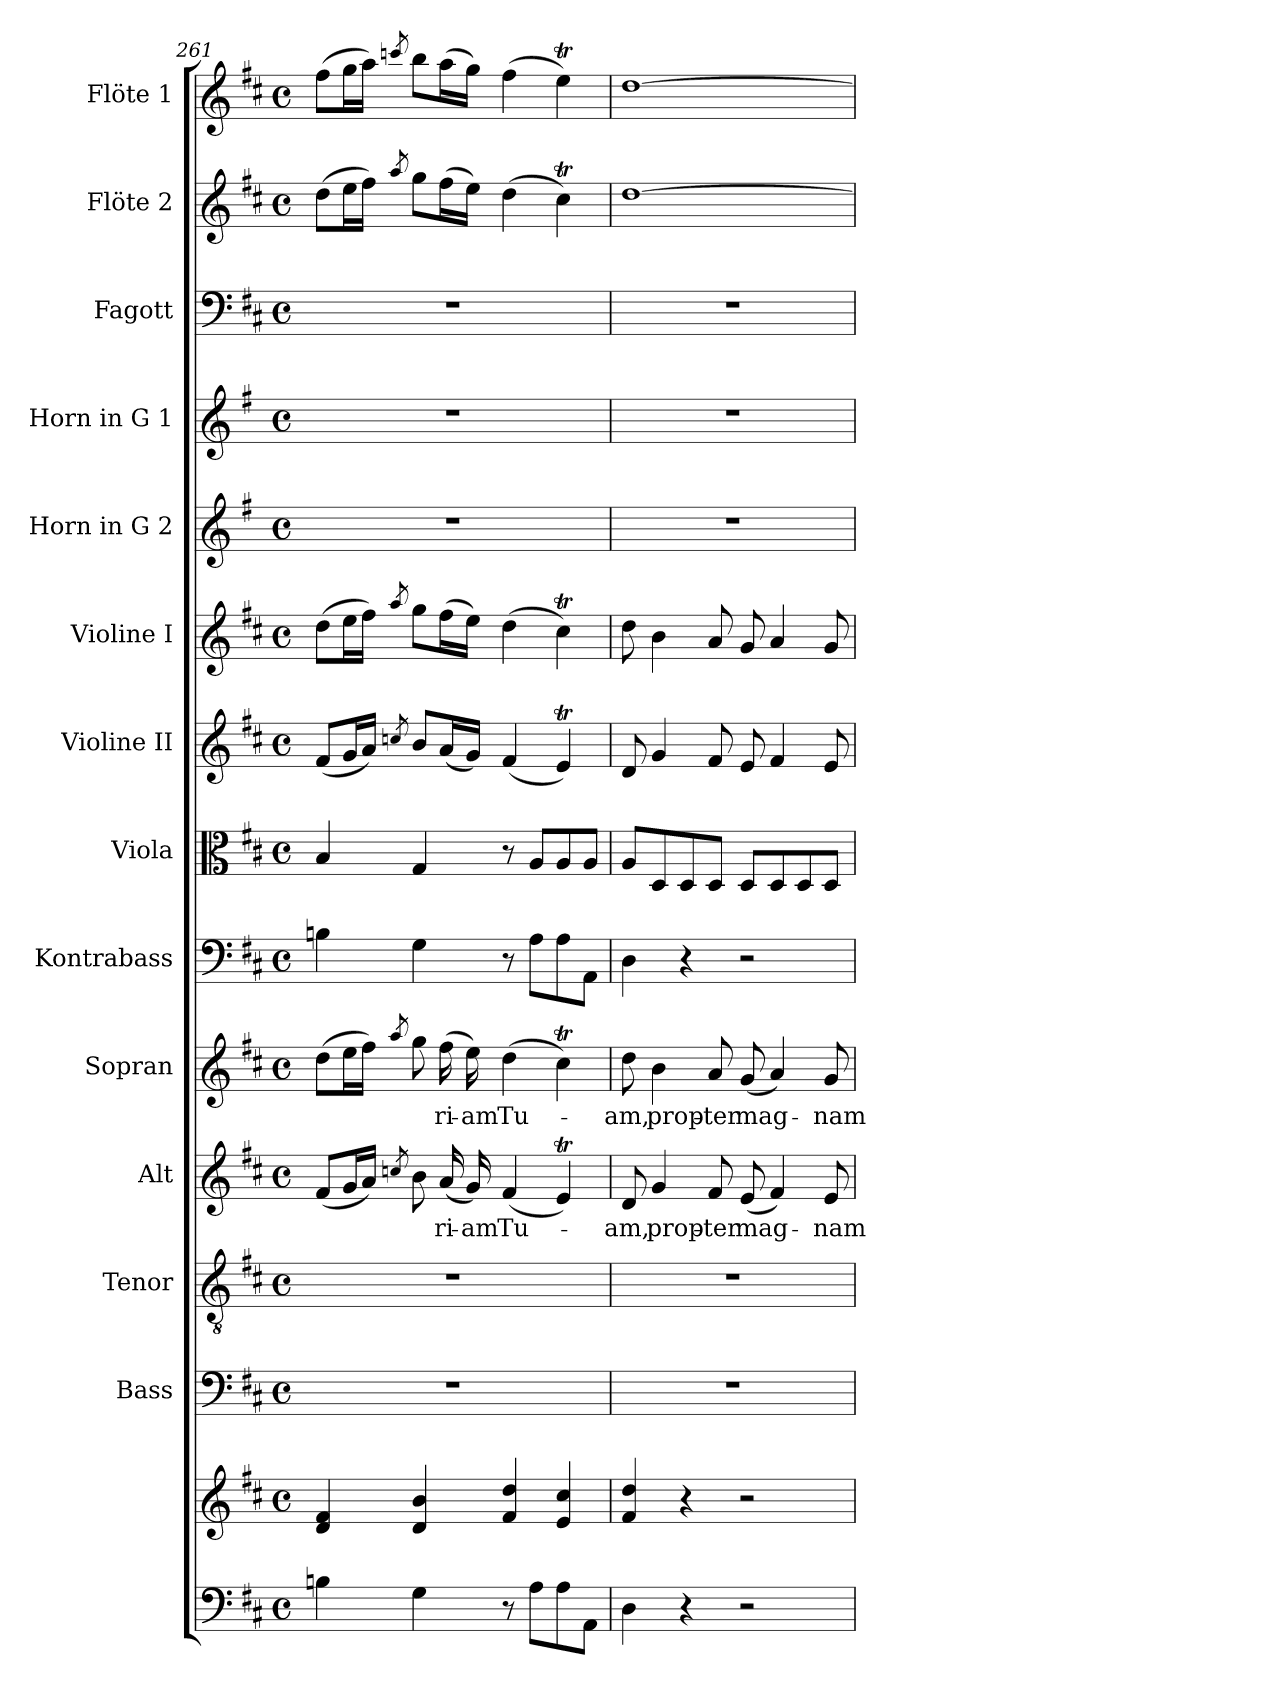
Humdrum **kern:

**kern	**kern	**kern	**kern	**kern	**text	**kern	**text	**kern	**kern	**kern	**kern	**kern	**kern	**kern	**kern	**kern
*part14	*part14	*part13	*part12	*part11	*part11	*part10	*part10	*part9	*part8	*part7	*part6	*part5	*part4	*part3	*part2	*part1
*staff15	*staff14	*staff13	*staff12	*staff11	*staff11	*staff10	*staff10	*staff9	*staff8	*staff7	*staff6	*staff5	*staff4	*staff3	*staff2	*staff1
*	*	*I"Bass	*I"Tenor	*I"Alt	*	*I"Sopran	*	*I"Kontrabass	*I"Viola	*I"Violine II	*I"Violine I	*I"Horn in G 2	*I"Horn in G 1	*I"Fagott	*I"Flöte 2	*I"Flöte 1
*	*	*I'B.	*I'T.	*I'A.	*	*I'S.	*	*I'Kb.	*I'Vla.	*I'Vl. II	*I'Vl. I	*	*	*I'Fg.	*I'Fl. 2	*I'Fl. 1
*clefF4	*clefG2	*clefF4	*clefGv2	*clefG2	*	*clefG2	*	*clefF4	*clefC3	*clefG2	*clefG2	*clefG2	*clefG2	*clefF4	*clefG2	*clefG2
*	*	*	*	*	*	*	*	*ITrd7c12	*	*	*	*ITrd3c5	*ITrd3c5	*	*	*
*k[f#c#]	*k[f#c#]	*k[f#c#]	*k[f#c#]	*k[f#c#]	*	*k[f#c#]	*	*k[f#c#]	*k[f#c#]	*k[f#c#]	*k[f#c#]	*k[f#c#]	*k[f#c#]	*k[f#c#]	*k[f#c#]	*k[f#c#]
*D:	*D:	*D:	*D:	*D:	*	*D:	*	*D:	*D:	*D:	*D:	*D:	*D:	*D:	*D:	*D:
*M4/4	*M4/4	*M4/4	*M4/4	*M4/4	*	*M4/4	*	*M4/4	*M4/4	*M4/4	*M4/4	*M4/4	*M4/4	*M4/4	*M4/4	*M4/4
*met(c)	*met(c)	*met(c)	*met(c)	*met(c)	*	*met(c)	*	*met(c)	*met(c)	*met(c)	*met(c)	*met(c)	*met(c)	*met(c)	*met(c)	*met(c)
=261	=261	=261	=261	=261	=261	=261	=261	=261	=261	=261	=261	=261	=261	=261	=261	=261
4Bn\	4d/ 4f#/	1r	1r	(<8f#/L	.	(>8dd\L	.	4BBn\	4B/	(<8f#/L	(>8dd\L	1r	1r	1r	(>8dd\L	(>8ff#\L
.	.	.	.	16g/L	.	16ee\L	.	.	.	16g/L	16ee\L	.	.	.	16ee\L	16gg\L
.	.	.	.	16a/JJ)	.	16ff#\JJ)	.	.	.	16a/JJ)	16ff#\JJ)	.	.	.	16ff#\JJ)	16aa\JJ)
.	.	.	.	8qccn/	.	8qaa/	.	.	.	8qccn/	8qaa/	.	.	.	8qaa/	8qcccn/
4G\	4d/ 4b/	.	.	8b\	.	8gg\	.	4GG\	4G/	8b/L	8gg\L	.	.	.	8gg\L	8bb\L
!	!	!	!	!	!LO:LY:b	!	!LO:LY:b	!	!	!	!	!	!	!	!	!
.	.	.	.	(<16a/	-ri-	(>16ff#\	-ri-	.	.	(<16a/L	(>16ff#\L	.	.	.	(>16ff#\L	(>16aa\L
!	!	!	!	!	!LO:LY:b	!	!LO:LY:b	!	!	!	!	!	!	!	!	!
.	.	.	.	16g/)	-am	16ee\)	-am	.	.	16g/JJ)	16ee\JJ)	.	.	.	16ee\JJ)	16gg\JJ)
!	!	!	!	!	!LO:LY:b	!	!LO:LY:b	!	!	!	!	!	!	!	!	!
8r	4f#/ 4dd/	.	.	(<4f#/	Tu-	(>4dd\	Tu-	8r	8r	(<4f#/	(>4dd\	.	.	.	(>4dd\	(>4ff#\
8A\L	.	.	.	.	.	.	.	8AA\L	8A/L	.	.	.	.	.	.	.
8A\	4e/ 4cc#/	.	.	4eT/)	.	4cc#t\)	.	8AA\	8A/	4eT/)	4cc#t\)	.	.	.	4cc#t\)	4eeT\)
8AA\J	.	.	.	.	.	.	.	8AAA\J	8A/J	.	.	.	.	.	.	.
=262	=262	=262	=262	=262	=262	=262	=262	=262	=262	=262	=262	=262	=262	=262	=262	=262
!	!	!	!	!	!LO:LY:b	!	!LO:LY:b	!	!	!	!	!	!	!	!	!
4D\	4f#/ 4dd/	1r	1r	8d/	-am,	8dd\	-am,	4DD\	8A/L	8d/	8dd\	1r	1r	1r	[1dd	[1dd
!	!	!	!	!	!LO:LY:b	!	!LO:LY:b	!	!	!	!	!	!	!	!	!
.	.	.	.	4g/	prop-	4b\	prop-	.	8D/	4g/	4b\	.	.	.	.	.
4r	4r	.	.	.	.	.	.	4r	8D/	.	.	.	.	.	.	.
!	!	!	!	!	!LO:LY:b	!	!LO:LY:b	!	!	!	!	!	!	!	!	!
.	.	.	.	8f#/	-ter	8a/	-ter	.	8D/J	8f#/	8a/	.	.	.	.	.
!	!	!	!	!	!LO:LY:b	!	!LO:LY:b	!	!	!	!	!	!	!	!	!
2r	2r	.	.	(<8e/	mag-	(<8g/	mag-	2r	8D/L	8e/	8g/	.	.	.	.	.
.	.	.	.	4f#/)	.	4a/)	.	.	8D/	4f#/	4a/	.	.	.	.	.
.	.	.	.	.	.	.	.	.	8D/	.	.	.	.	.	.	.
!	!	!	!	!	!LO:LY:b	!	!LO:LY:b	!	!	!	!	!	!	!	!	!
.	.	.	.	8e/	-nam	8g/	-nam	.	8D/J	8e/	8g/	.	.	.	.	.
=	=	=	=	=	=	=	=	=	=	=	=	=	=	=	=	=
*-	*-	*-	*-	*-	*-	*-	*-	*-	*-	*-	*-	*-	*-	*-	*-	*-
